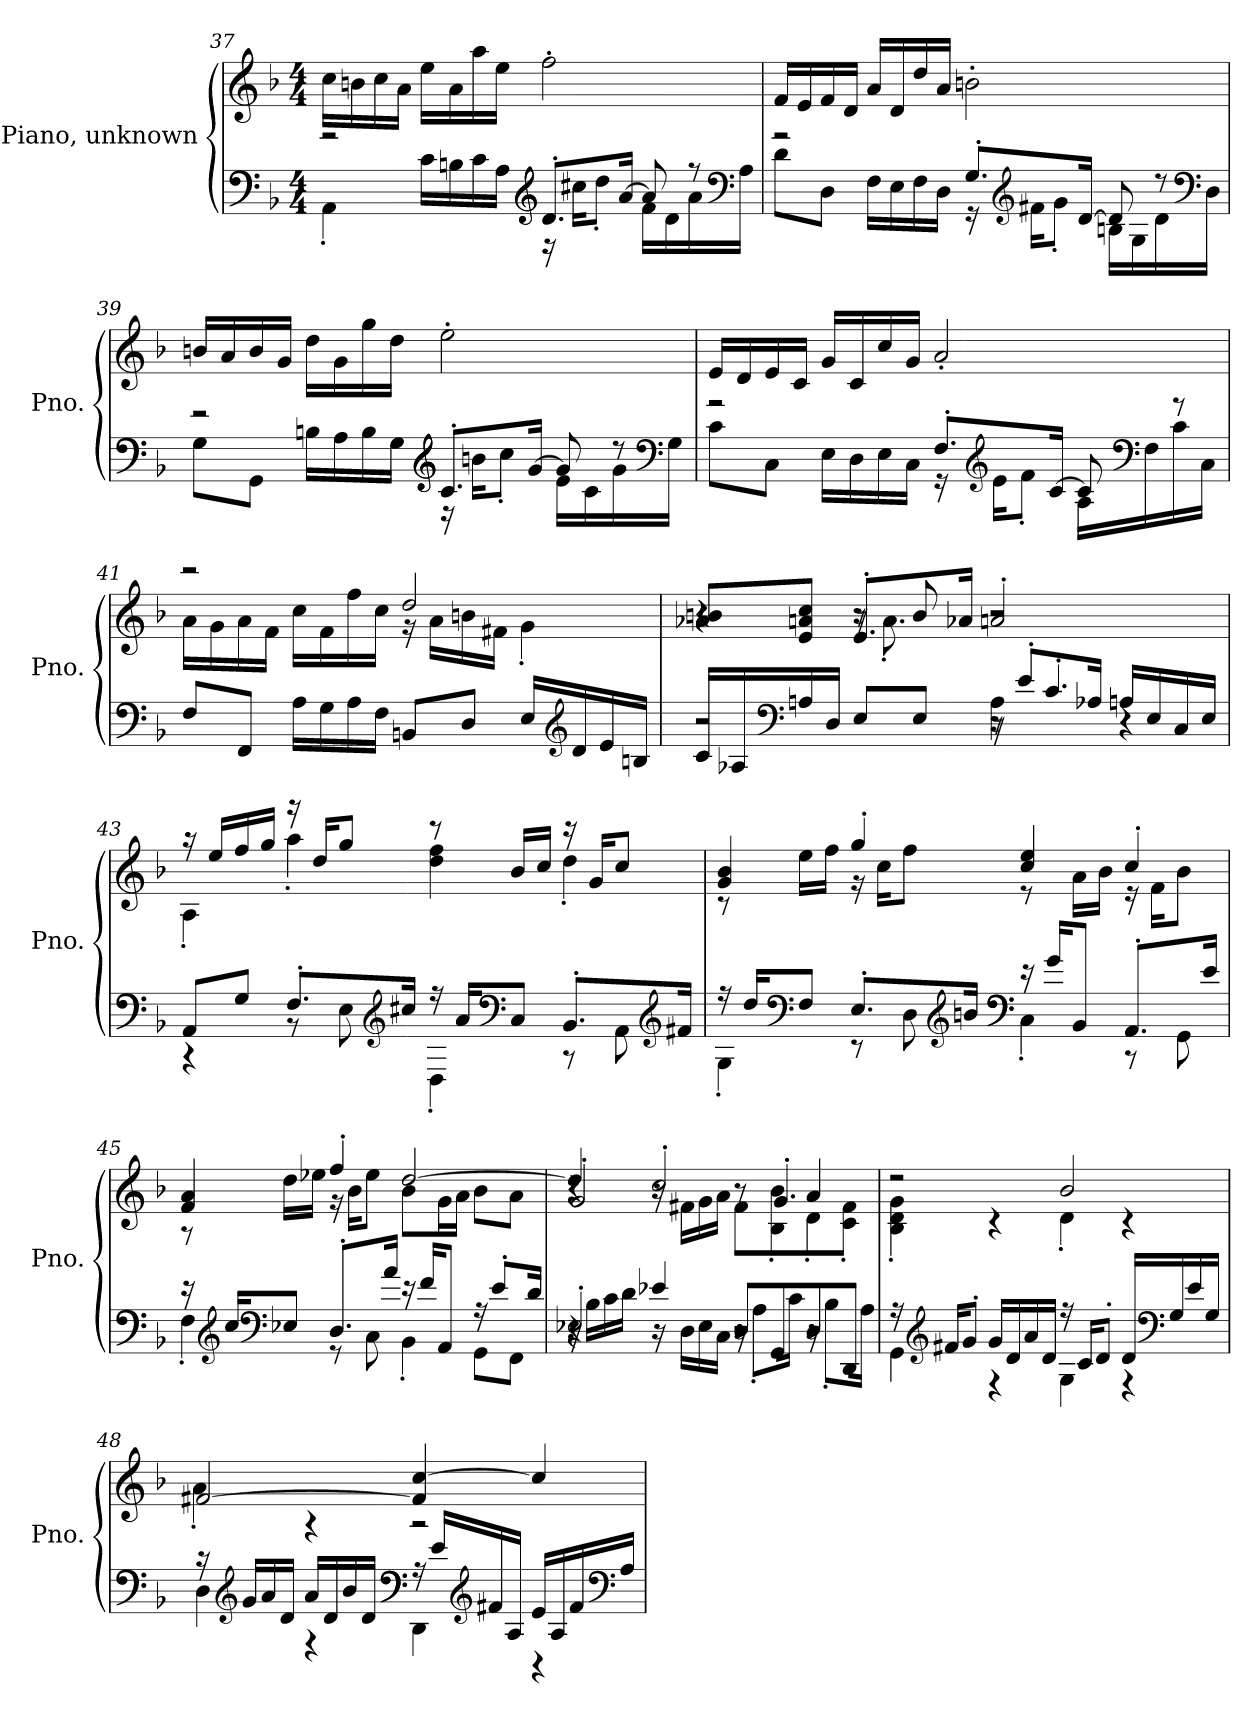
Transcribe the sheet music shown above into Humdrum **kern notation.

**kern	**kern
*part1	*part1
*staff2	*staff1
*I"Piano, unknown	*
*I'Pno.	*
!!LO:LB:g=z
*clefF4	*clefG2
*k[b-]	*k[b-]
*M4/4	*M4/4
=37	=37
*^	*
2r	4AA'\	16cc\LL
.	.	16bn\
.	.	16cc\
.	.	16a\JJ
.	16c\LL	16ee\LL
.	16Bn\	16a\
.	16c\	16aa\
.	16A\JJ	16ee\JJ
*clefG2	*	*
8.d'/L	16r	2ff'\
.	16cc#X\KL	.
.	8dd'\J	.
[16a/Jk	.	.
8a/]	16f\LL	.
.	16d\	.
8r	16a\	.
*clefF4	*	*
.	16A\JJ	.
=38	=38	=38
2r	8d\L	16f/LL
.	.	16e/
.	8D\J	16f/
.	.	16d/JJ
.	16F\LL	16a/LL
.	16E\	16d/
.	16F\	16dd/
.	16D\JJ	16a/JJ
8.G'/L	16r	2bn'\
*clefG2	*	*
.	16f#X\KL	.
.	8g'\J	.
[16d/Jk	.	.
8d/]	16Bn\LL	.
.	16G\	.
8r	16d\	.
*clefF4	*	*
.	16D\JJ	.
!!LO:LB:g=z
=39	=39	=39
2r	8G\L	16bn/LL
.	.	16a/
.	8GG\J	16b/
.	.	16g/JJ
.	16Bn\LL	16dd\LL
.	16A\	16g\
.	16B\	16gg\
.	16G\JJ	16dd\JJ
*clefG2	*	*
8.c'/L	16r	2ee'\
.	16bn\KL	.
.	8cc'\J	.
[16g/Jk	.	.
8g/]	16e\LL	.
.	16c\	.
8r	16g\	.
*clefF4	*	*
.	16G\JJ	.
=40	=40	=40
2r	8c\L	16e/LL
.	.	16d/
.	8C\J	16e/
.	.	16c/JJ
.	16E\LL	16g/LL
.	16D\	16c/
.	16E\	16cc/
.	16C\JJ	16g/JJ
8.F'/L	16r	2a'/
*clefG2	*	*
.	16e\KL	.
.	8f'\J	.
[16c/Jk	.	.
8c/]	16A\LL	.
*clefF4	*	*
.	16F\	.
8r	16c\	.
.	16C\JJ	.
*v	*v	*
!!LO:LB:g=z
=41	=41
*	*^
8F/L	2r	16a\LL
.	.	16g\
8FF/J	.	16a\
.	.	16f\JJ
16A\LL	.	16cc\LL
16G\	.	16f\
16A\	.	16ff\
16F\JJ	.	16cc\JJ
8BBn/L	2dd/	16r
.	.	16a\LL
8D/J	.	16bn\
.	.	16f#X\JJ
16E/LL	.	4g'\
*clefG2	*	*
16d/	.	.
16e/	.	.
16Bn/JJ	.	.
=42	=42	=42
*^	*	*^
*	*^	*	*	*
2r	2r	16c/LL	4r	4r	8a-X/ 8bn/L
.	.	16A-X/	.	.	.
*clefF4	*	*	*	*	*
.	.	16An/	.	.	8e/ 8an/ 8cc/J
.	.	16D/JJ	.	.	.
.	.	8E/L	8r	16r	8.e'/L
.	.	.	.	8.a'\	.
.	.	8E/J	8b/	.	.
.	.	.	.	.	16a-X/Jk
8r	4A\	16r	2r	2r	2an'/
.	.	8e'/L	.	.	.
4.c'/	.	.	.	.	.
.	.	16A-X/Jk	.	.	.
.	4r	16An/LL	.	.	.
.	.	16E/	.	.	.
.	.	16C/	.	.	.
.	.	16E/JJ	.	.	.
*	*v	*v	*	*	*
*	*	*	*v	*v
!!LO:PB:g=z
=43	=43	=43	=43
8AA/L	4r	16r	4A'\
.	.	16ee/LL	.
8G/J	.	16ff/	.
.	.	16gg/JJ	.
8.F'/L	8r	16r	4aa'\
.	.	16dd/KL	.
.	8E\	8gg/J	.
*clefG2	*	*	*
16cc#X/Jk	.	.	.
16r	4D'\	8r	4dd\ 4ff\
16a/KL	.	.	.
*clefF4	*	*	*
8C/J	.	16b-/LL	.
.	.	16cc/JJ	.
8.BB-'/L	8r	16r	4dd'\
.	.	16g/KL	.
.	8AA\	8cc/J	.
*clefG2	*	*	*
16f#X/Jk	.	.	.
=44	=44	=44	=44
16r	4G'\	4g/ 4b-/	8r
16dd/KL	.	.	.
*clefF4	*	*	*
8F/J	.	.	16ee\LL
.	.	.	16ff\JJ
8.E'/L	8r	4gg'/	16r
.	.	.	16cc\KL
.	8D\	.	8ff\J
*clefG2	*	*	*
16bn/Jk	.	.	.
*clefF4	*	*	*
16r	4C'\	4cc/ 4ee/	8r
16g/KL	.	.	.
8BB-/J	.	.	16a\LL
.	.	.	16b-\JJ
8.AA'/L	8r	4cc'/	16r
.	.	.	16f\KL
.	8GG\	.	8b-\J
16e/Jk	.	.	.
!!LO:LB:g=z	!!
=45	=45	=45	=45
16r	4F'\	4f/ 4a/	8r
*clefG2	*	*	*
16cc/KL	.	.	.
*clefF4	*	*	*
8E-X/J	.	.	16dd\LL
.	.	.	16ee-X\JJ
8.D'/L	8r	4ff'/	16r
.	.	.	16b-\KL
.	8C\	.	8ee-\J
16a/Jk	.	.	.
16r	4BB-'\	[2dd/	8b-\L
16f/KL	.	.	.
8AA/J	.	.	16g\L
.	.	.	16a\JJ
16r	8GG\L	.	8b-\L
8e'/L	.	.	.
.	8FF\J	.	8a\J
16d/Jk	.	.	.
=46	=46	=46	=46
*	*^	*	*^
4r	16r	2E-X'/	4dd/]	4r	2g'/
.	16B-\LL	.	.	.	.
.	16c\	.	.	.	.
.	16d\JJ	.	.	.	.
4e-X/	16r	.	2cc'/	16r	.
.	16D\LL	.	.	16f#X\LL	.
.	16E-\	.	.	16g\	.
.	16C\JJ	.	.	16a\JJ	.
2r	16r	8D/L	.	8f#\L	8r
.	8A'\L	.	.	.	.
.	.	8GG/	.	8B-\' 8b-\'	4.g'/
.	16c\Jk	.	.	.	.
.	16r	8D/	4a/	8d'\	.
.	8B-'\L	.	.	.	.
.	.	8DD/J	.	8c\' 8f#\'J	.
.	16A\Jk	.	.	.	.
*	*v	*v	*	*	*
*	*	*	*v	*v
!!LO:LB:g=z
=47	=47	=47	=47
16r	4GG\	2r	4B-\' 4d\' 4g\'
*clefG2	*	*	*
16f#X/KL	.	.	.
8g'/J	.	.	.
16g/LL	4r	.	4r
16d/	.	.	.
16a/	.	.	.
16d/JJ	.	.	.
16r	4G\	2b-/	4d'\
16c/KL	.	.	.
8d'/J	.	.	.
16d/LL	4r	.	4r
*clefF4	*	*	*
16G/	.	.	.
16e/	.	.	.
16G/JJ	.	.	.
=48	=48	=48	=48
16r	4D\	[2f#X/	4a'\
*clefG2	*	*	*
16g/LL	.	.	.
16a/	.	.	.
16d/JJ	.	.	.
16a/LL	4r	.	4r
16d/	.	.	.
16b-/	.	.	.
16d/JJ	.	.	.
*clefF4	*	*	*
16r	4DD\	4f#/] [4cc/	2r
16e/LL	.	.	.
*clefG2	*	*	*
16f#X/	.	.	.
16A/JJ	.	.	.
16e/LL	4r	4cc/]	.
16A/	.	.	.
16f#/	.	.	.
*clefF4	*	*	*
16A/JJ	.	.	.
*v	*v	*	*
*	*v	*v
=	=
*-	*-
